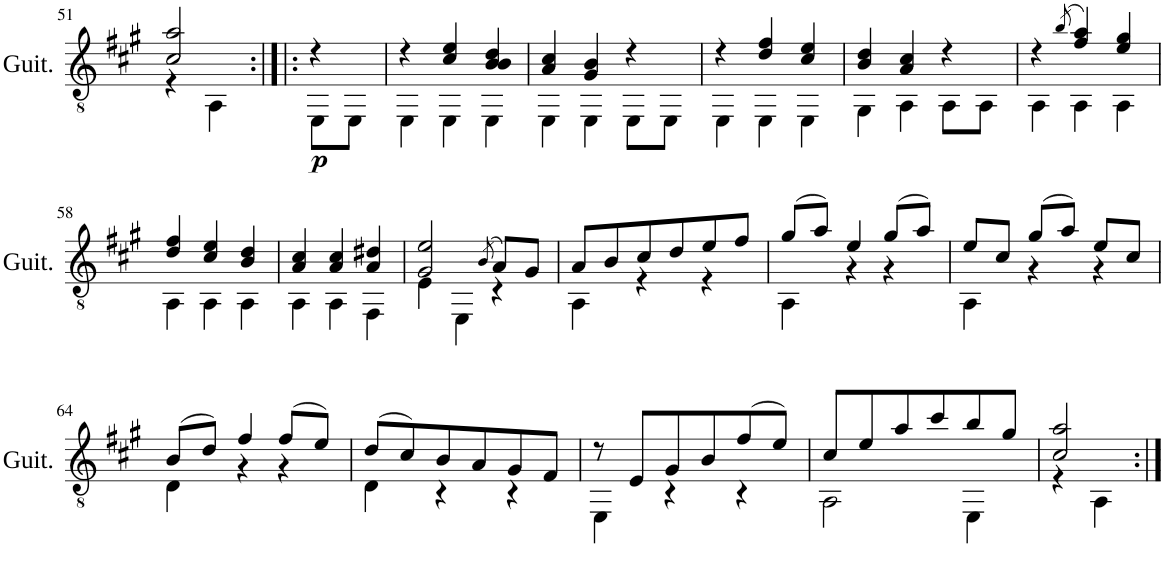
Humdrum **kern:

**kern	**dynam
*part1	*part1
*staff1	*staff1
*I"Guitar	*
*I'Guit.	*
!!LO:PB:g=z
*clefGv2	*
*k[f#c#g#]	*
*M3/4	*
=51	=51
*^	*
2c#/ 2a/	4r	.
.	4AA\	.
=52:|!|:	=52:|!|:	=52:|!|:
!	!	!LO:DY:b
4r	8EE\L	p
.	8EE\J	.
=53	=53	=53
4r	4EE\	.
4c#/ 4e/	4EE\	.
4B/ 4B/ 4d/	4EE\	.
=54	=54	=54
4A/ 4c#/	4EE\	.
4G#/ 4B/	4EE\	.
4r	8EE\L	.
.	8EE\J	.
=55	=55	=55
4r	4EE\	.
4d/ 4f#/	4EE\	.
4c#/ 4e/	4EE\	.
=56	=56	=56
4B/ 4d/	4GG#\	.
4A/ 4c#/	4AA\	.
4r	8AA\L	.
.	8AA\J	.
=57	=57	=57
4r	4AA\	.
(8qb/	.	.
4f#/ 4a/)	4AA\	.
4e/ 4g#/	4AA\	.
!!LO:LB:g=z	!!
=58	=58	=58
4d/ 4f#/	4AA\	.
4c#/ 4e/	4AA\	.
4B/ 4d/	4AA\	.
=59	=59	=59
4A/ 4c#/	4AA\	.
4A/ 4c#/	4AA\	.
4A/ 4d#X/	4FF#\	.
=60	=60	=60
2G#/ 2e/	4E\	.
.	4EE\	.
(8qB/	.	.
8A/L)	4r	.
8G#/J	.	.
=61	=61	=61
8A/L	4AA\	.
8B/	.	.
8c#/	4r	.
8d/	.	.
8e/	4r	.
8f#/J	.	.
=62	=62	=62
(8g#/L	4AA\	.
8a/J)	.	.
4e/	4r	.
(8g#/L	4r	.
8a/J)	.	.
=63	=63	=63
8e/L	4AA\	.
8c#/J	.	.
(8g#/L	4r	.
8a/J)	.	.
8e/L	4r	.
8c#/J	.	.
!!LO:LB:g=z	!!
=64	=64	=64
(8B/L	4D\	.
8d/J)	.	.
4f#/	4r	.
(8f#/L	4r	.
8e/J)	.	.
=65	=65	=65
(8d/L	4D\	.
8c#/)	.	.
8B/	4r	.
8A/	.	.
8G#/	4r	.
8F#/J	.	.
=66	=66	=66
8r	4EE\	.
8E/L	.	.
8G#/	4r	.
8B/	.	.
(8f#/	4r	.
8e/J)	.	.
=67	=67	=67
8c#/L	2AA\	.
8e/	.	.
8a/	.	.
8cc#/	.	.
8b/	4EE\	.
8g#/J	.	.
=68	=68	=68
2c#/ 2a/	4r	.
.	4AA\	.
*v	*v	*
=:|!	=:|!
*-	*-
